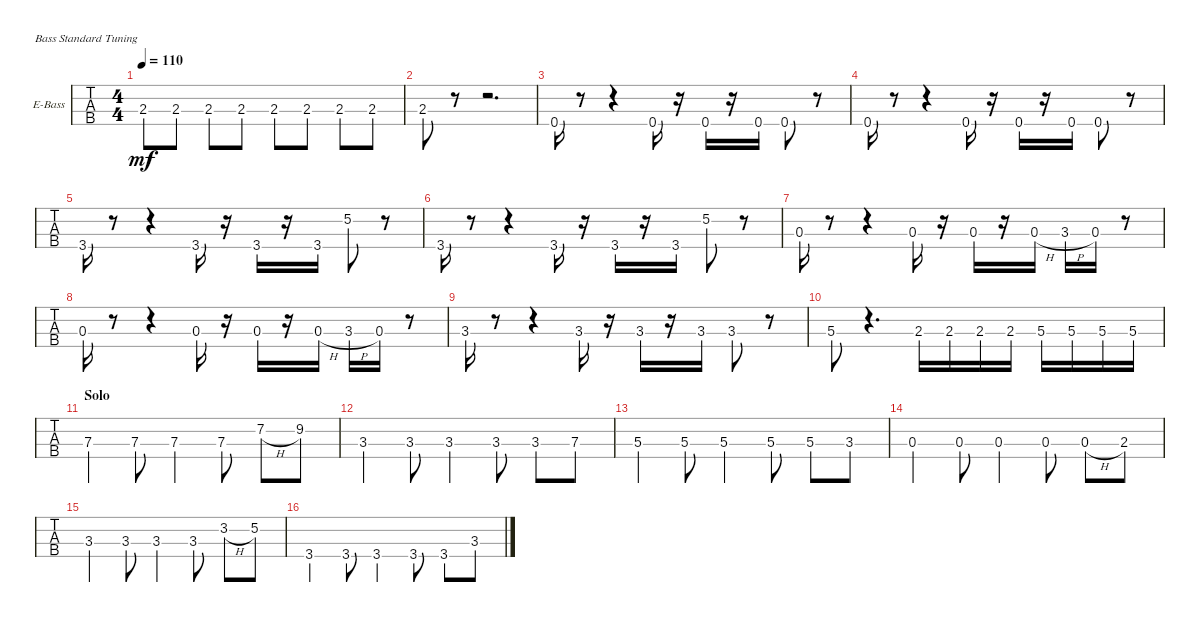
\defaultSystemsLayout 4
\bracketExtendMode groupsimilarinstruments
\firstSystemTrackNameOrientation horizontal
\otherSystemsTrackNameOrientation horizontal
\track ("Akshay" "E-Bass") {instrument electricbassfinger}
\staff {tabs}
\tuning (G2 D2 A1 E1)
\ts (4 4)
\tempo 110
\clef f4
\ks c
2.3.8{dy mf} 2.3.8 2.3.8 2.3.8 2.3.8 2.3.8 2.3.8 2.3.8 |
2.3.8 r.8 r.2{d} |
0.4.16 r.8 r.4 0.4.16 r.16 0.4.16 r.16 0.4.16 0.4.8 r.8 |
0.4.16 r.8 r.4 0.4.16 r.16 0.4.16 r.16 0.4.16 0.4.8 r.8 |
3.4.16 r.8 r.4 3.4.16 r.16 3.4.16 r.16 3.4.16 5.2.8 r.8 |
3.4.16 r.8 r.4 3.4.16 r.16 3.4.16 r.16 3.4.16 5.2.8 r.8 |
0.3.16 r.8 r.4 0.3.16 r.16 0.3.16 r.16 0.3{h}.16 3.3{h}.16 0.3.16 r.8 |
0.3.16 r.8 r.4 0.3.16 r.16 0.3.16 r.16 0.3{h}.16 3.3{h}.16 0.3.16 r.8 |
3.3.16 r.8 r.4 3.3.16 r.16 3.3.16 r.16 3.3.16 3.3.8 r.8 |
5.3.8 r.4{d} 2.3.16 2.3.16 2.3.16 2.3.16 5.3.16 5.3.16 5.3.16 5.3.16 |
\section ("" "Solo")
7.3.4 7.3.8 7.3.4 7.3.8 7.2{h}.8 9.2.8 |
3.3.4 3.3.8 3.3.4 3.3.8 3.3.8 7.3.8 |
5.3.4 5.3.8 5.3.4 5.3.8 5.3.8 3.3.8 |
0.3.4 0.3.8 0.3.4 0.3.8 0.3{h}.8 2.3.8 |
3.3.4 3.3.8 3.3.4 3.3.8 3.2{h}.8 5.2.8 |
3.4.4 3.4.8 3.4.4 3.4.8 3.4.8 3.3.8
